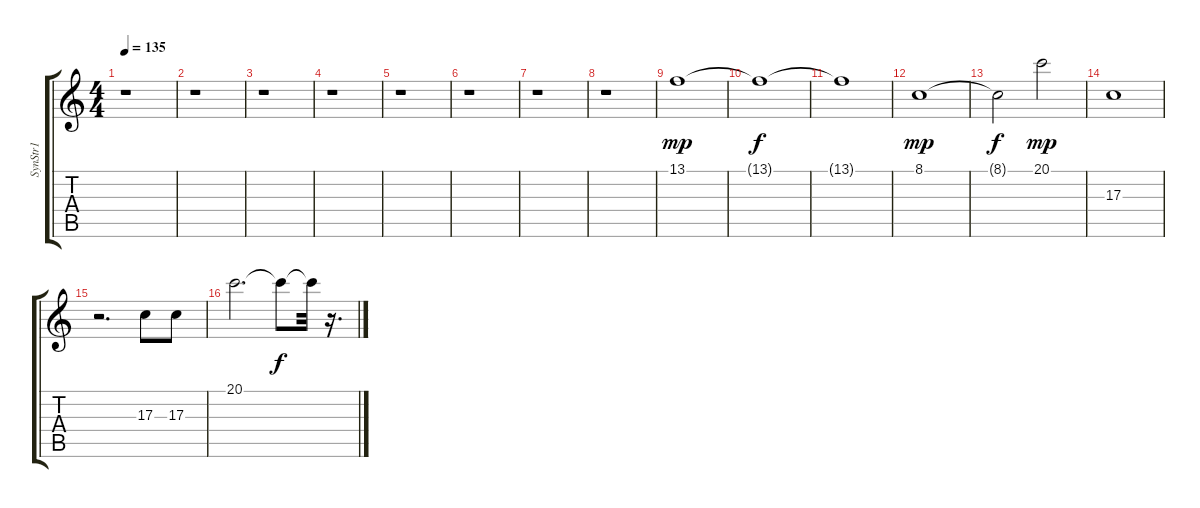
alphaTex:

\track ("SynStr1 " "SynStr1 ") {instrument synthstrings1}
\staff {score tabs}
\tuning (E4 B3 G3 D3 A2 E2) {hide}
\ts (4 4)
\tempo 135
\clef g2
\ks c
r.1{dy f} |
r.1 |
r.1 |
r.1 |
r.1 |
r.1 |
r.1 |
r.1 |
13.1.1{dy mp} |
13.1{t}.1{dy f} |
13.1{t}.1 |
8.1.1{dy mp} |
8.1{t}.2{dy f} 20.1.2{dy mp} |
17.3.1 |
r.2{d} 17.3.8 17.3.8 |
20.1.2{d} 20.1{t}.8{dy f} 20.1{t}.32 r.16{d}
